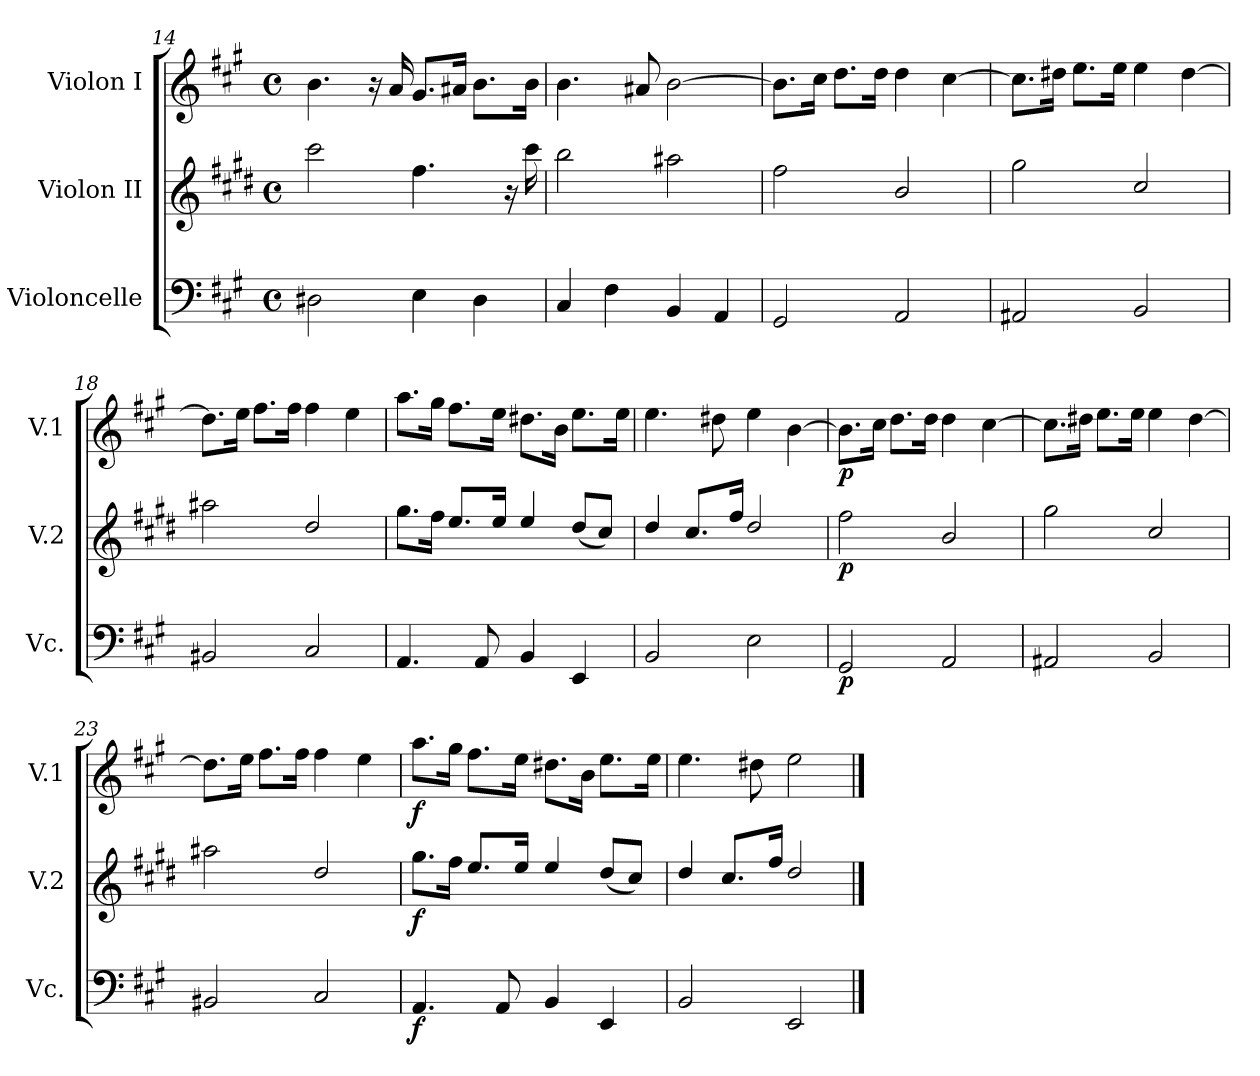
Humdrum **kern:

**kern	**dynam	**kern	**dynam	**kern	**dynam
*part3	*part3	*part2	*part2	*part1	*part1
*staff3	*staff3	*staff2	*staff2	*staff1	*staff1
*I"Violoncelle	*	*I"Violon II	*	*I"Violon I	*
*I'Vc.	*	*I'V.2	*	*I'V.1	*
*clefF4	*	*clefG2	*	*clefG2	*
*	*	*ITrd4c7	*	*	*
*k[f#c#g#]	*	*k[f#c#g#]	*	*k[f#c#g#]	*
*A:	*	*A:	*	*A:	*
*M4/4	*	*M4/4	*	*M4/4	*
*met(c)	*	*met(c)	*	*met(c)	*
=14	=14	=14	=14	=14	=14
2D#X\	.	2ff#\	.	4.b\	.
.	.	.	.	16r	.
.	.	.	.	16a/	.
4E\	.	4.b\	.	8.g#/L	.
.	.	.	.	16a#X/Jk	.
4D#\	.	.	.	8.b\L	.
.	.	16r	.	.	.
.	.	16ff#\	.	16b\Jk	.
=15	=15	=15	=15	=15	=15
4C#/	.	2ee\	.	4.b\	.
4F#\	.	.	.	.	.
.	.	.	.	8a#X/	.
4BB/	.	2dd#X\	.	[2b\	.
4AA/	.	.	.	.	.
=16	=16	=16	=16	=16	=16
2GG#/	.	2b\	.	8.b\L]	.
.	.	.	.	16cc#\Jk	.
.	.	.	.	8.dd\L	.
.	.	.	.	16dd\Jk	.
2AA/	.	2e/	.	4dd\	.
.	.	.	.	[4cc#\	.
!!LO:PB:g=z
=17	=17	=17	=17	=17	=17
2AA#X/	.	2cc#\	.	8.cc#\L]	.
.	.	.	.	16dd#X\Jk	.
.	.	.	.	8.ee\L	.
.	.	.	.	16ee\Jk	.
2BB/	.	2f#/	.	4ee\	.
.	.	.	.	[4dd#\	.
=18	=18	=18	=18	=18	=18
2BB#X/	.	2dd#X\	.	8.dd#\L]	.
.	.	.	.	16ee\Jk	.
.	.	.	.	8.ff#\L	.
.	.	.	.	16ff#\Jk	.
2C#/	.	2g#/	.	4ff#\	.
.	.	.	.	4ee\	.
=19	=19	=19	=19	=19	=19
4.AA/	.	8.cc#\L	.	8.aa\L	.
.	.	16b\Jk	.	16gg#\Jk	.
.	.	8.a/L	.	8.ff#\L	.
8AA/	.	.	.	.	.
.	.	16a/Jk	.	16ee\Jk	.
4BB/	.	4a/	.	8.dd#X\L	.
.	.	.	.	16b\Jk	.
4EE/	.	(8g#/L	.	8.ee\L	.
.	.	8f#/J)	.	.	.
.	.	.	.	16ee\Jk	.
=20	=20	=20	=20	=20	=20
2BB/	.	4g#/	.	4.ee\	.
.	.	8.f#/L	.	.	.
.	.	.	.	8dd#X\	.
.	.	16b/Jk	.	.	.
2E\	.	2g#/	.	4ee\	.
.	.	.	.	[4b\	.
=21	=21	=21	=21	=21	=21
!	!LO:DY:b	!	!LO:DY:b	!	!LO:DY:b
2GG#/	p	2b\	p	8.b\L]	p
.	.	.	.	16cc#\Jk	.
.	.	.	.	8.dd\L	.
.	.	.	.	16dd\Jk	.
2AA/	.	2e/	.	4dd\	.
.	.	.	.	[4cc#\	.
=22	=22	=22	=22	=22	=22
2AA#X/	.	2cc#\	.	8.cc#\L]	.
.	.	.	.	16dd#X\Jk	.
.	.	.	.	8.ee\L	.
.	.	.	.	16ee\Jk	.
2BB/	.	2f#/	.	4ee\	.
.	.	.	.	[4dd#\	.
=23	=23	=23	=23	=23	=23
2BB#X/	.	2dd#X\	.	8.dd#\L]	.
.	.	.	.	16ee\Jk	.
.	.	.	.	8.ff#\L	.
.	.	.	.	16ff#\Jk	.
2C#/	.	2g#/	.	4ff#\	.
.	.	.	.	4ee\	.
=24	=24	=24	=24	=24	=24
!	!LO:DY:b	!	!LO:DY:b	!	!LO:DY:b
4.AA/	f	8.cc#\L	f	8.aa\L	f
.	.	16b\Jk	.	16gg#\Jk	.
.	.	8.a/L	.	8.ff#\L	.
8AA/	.	.	.	.	.
.	.	16a/Jk	.	16ee\Jk	.
4BB/	.	4a/	.	8.dd#X\L	.
.	.	.	.	16b\Jk	.
4EE/	.	(8g#/L	.	8.ee\L	.
.	.	8f#/J)	.	.	.
.	.	.	.	16ee\Jk	.
=25	=25	=25	=25	=25	=25
2BB/	.	4g#/	.	4.ee\	.
.	.	8.f#/L	.	.	.
.	.	.	.	8dd#X\	.
.	.	16b/Jk	.	.	.
2EE/	.	2g#/	.	2ee\	.
==	==	==	==	==	==
*-	*-	*-	*-	*-	*-
